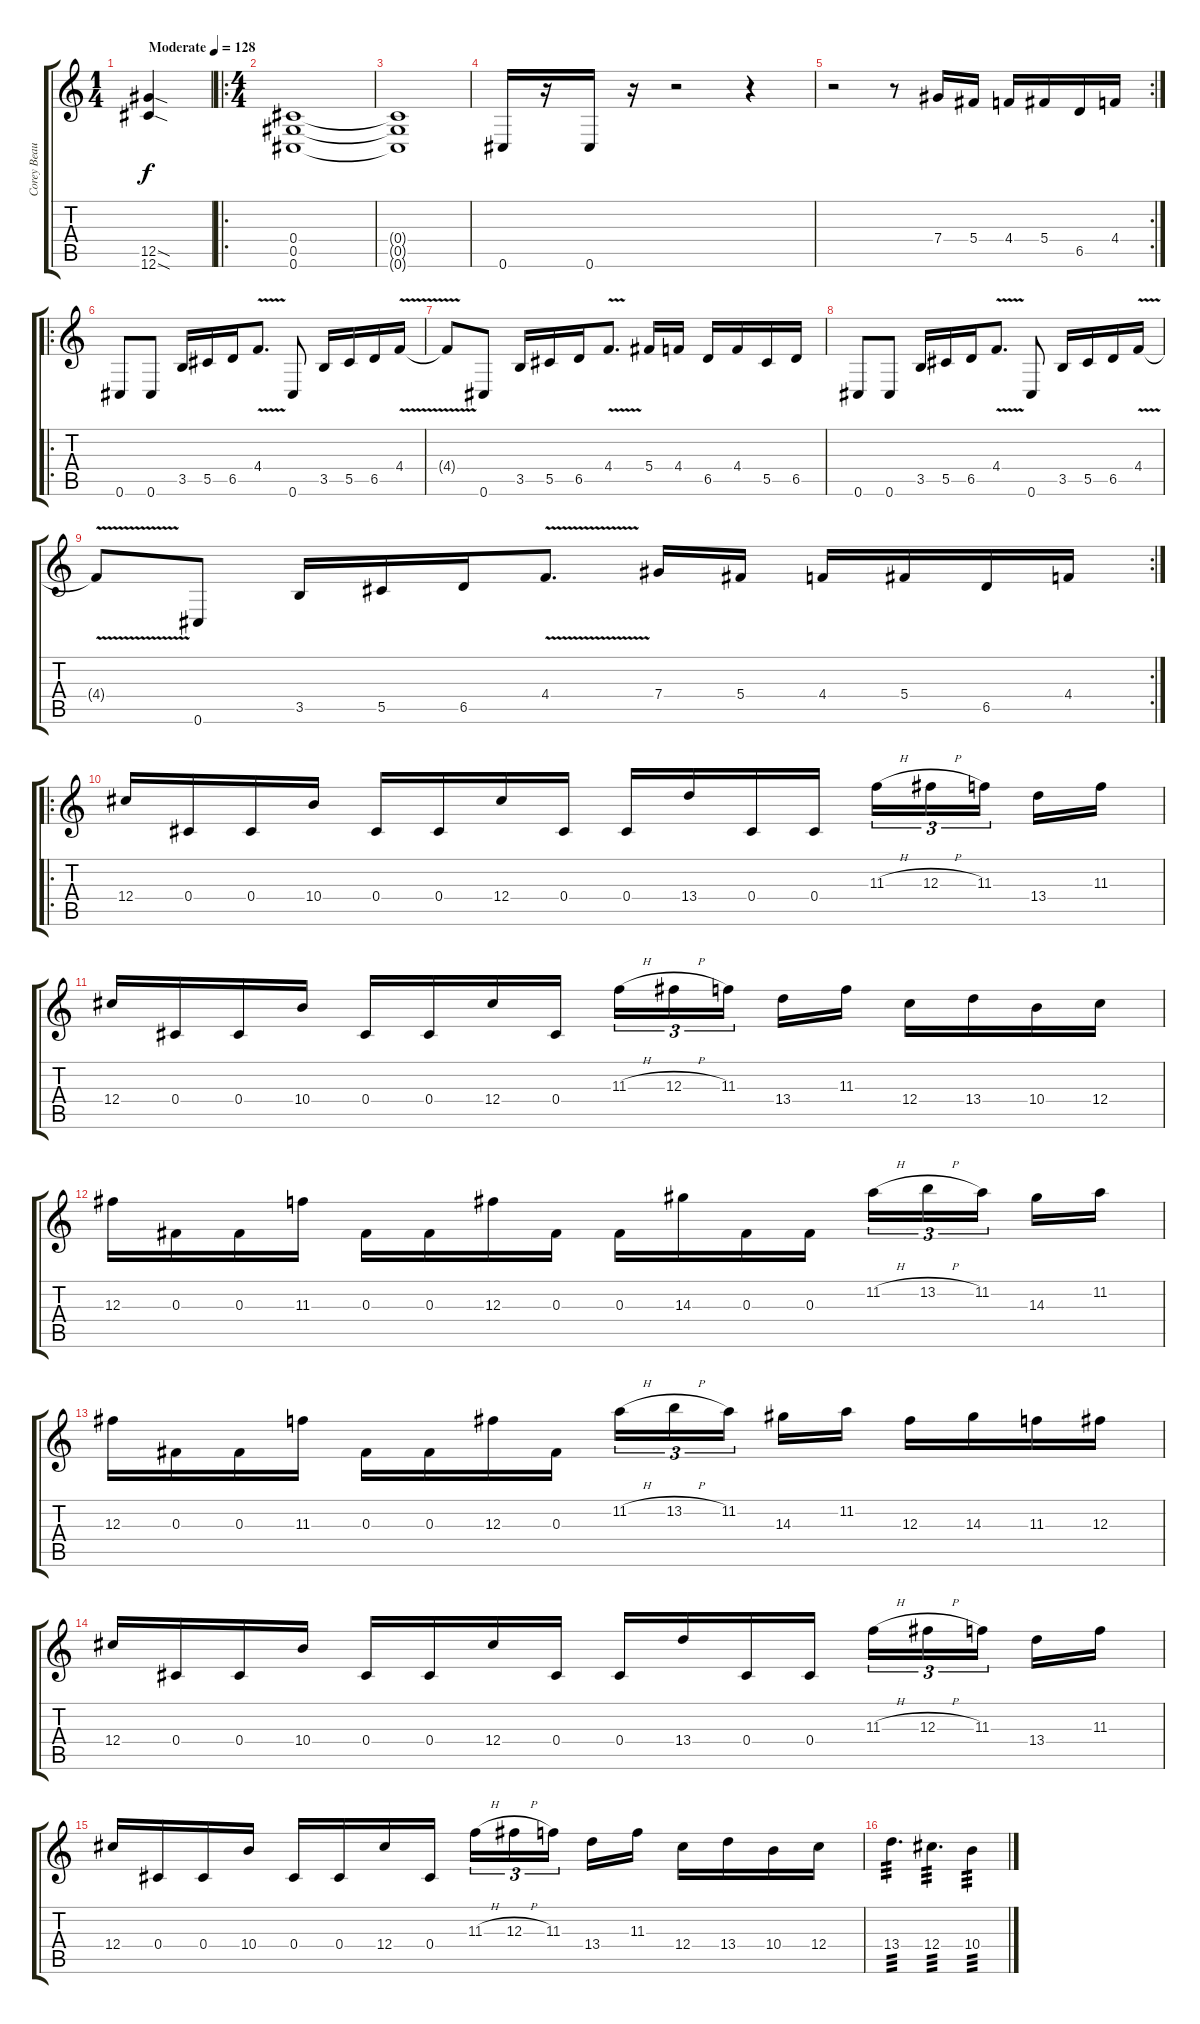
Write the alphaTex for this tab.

\track ("Corey Beaulieu" "Corey Beau") {instrument overdrivenguitar}
\staff {score tabs}
\tuning (Eb4 Bb3 Gb3 Db3 Ab2 Db2) {hide}
\ts (1 4)
\tempo (128 "Moderate")
\clef g2
\ks c
(12.5{sod} 12.6{sod}).4{dy f instrument overdrivenguitar} |
\ro
\ts (4 4)
(0.4 0.5 0.6).1 |
(0.4{t} 0.5{t} 0.6{t}).1 |
0.6.16 r.16 0.6.16 r.16 r.2 r.4 |
\rc 2
r.2 r.8 7.4.16 5.4.16 4.4.16 5.4.16 6.5.16 4.4.16 |
\ro
0.6.8 0.6.8 3.5.16 5.5.16 6.5.16 4.4{v}.8{d} 0.6.8 3.5.16 5.5.16 6.5.16 4.4{v}.16 |
4.4{t}.8 0.6.8 3.5.16 5.5.16 6.5.16 4.4{v}.8{d} 5.4.16 4.4.16 6.5.16 4.4.16 5.5.16 6.5.16 |
0.6.8 0.6.8 3.5.16 5.5.16 6.5.16 4.4{v}.8{d} 0.6.8 3.5.16 5.5.16 6.5.16 4.4{v}.16 |
\rc 2
4.4{t}.8 0.6.8 3.5.16 5.5.16 6.5.16 4.4{v}.8{d} 7.4.16 5.4.16 4.4.16 5.4.16 6.5.16 4.4.16 |
\ro
12.4.16 0.4.16 0.4.16 10.4.16 0.4.16 0.4.16 12.4.16 0.4.16 0.4.16 13.4.16 0.4.16 0.4.16 11.3{h}.16{tu (3 2)} 12.3{h}.16{tu (3 2)} 11.3.16{tu (3 2) beam splitsecondary} 13.4.16 11.3.16 |
12.4.16 0.4.16 0.4.16 10.4.16 0.4.16 0.4.16 12.4.16 0.4.16 11.3{h}.16{tu (3 2)} 12.3{h}.16{tu (3 2)} 11.3.16{tu (3 2) beam splitsecondary} 13.4.16 11.3.16 12.4.16 13.4.16 10.4.16 12.4.16 |
12.3.16 0.3.16 0.3.16 11.3.16 0.3.16 0.3.16 12.3.16 0.3.16 0.3.16 14.3.16 0.3.16 0.3.16 11.2{h}.16{tu (3 2)} 13.2{h}.16{tu (3 2)} 11.2.16{tu (3 2) beam splitsecondary} 14.3.16 11.2.16 |
12.3.16 0.3.16 0.3.16 11.3.16 0.3.16 0.3.16 12.3.16 0.3.16 11.2{h}.16{tu (3 2)} 13.2{h}.16{tu (3 2)} 11.2.16{tu (3 2) beam splitsecondary} 14.3.16 11.2.16 12.3.16 14.3.16 11.3.16 12.3.16 |
12.4.16 0.4.16 0.4.16 10.4.16 0.4.16 0.4.16 12.4.16 0.4.16 0.4.16 13.4.16 0.4.16 0.4.16 11.3{h}.16{tu (3 2)} 12.3{h}.16{tu (3 2)} 11.3.16{tu (3 2) beam splitsecondary} 13.4.16 11.3.16 |
12.4.16 0.4.16 0.4.16 10.4.16 0.4.16 0.4.16 12.4.16 0.4.16 11.3{h}.16{tu (3 2)} 12.3{h}.16{tu (3 2)} 11.3.16{tu (3 2) beam splitsecondary} 13.4.16 11.3.16 12.4.16 13.4.16 10.4.16 12.4.16 |
13.4.4{d tp 3} 12.4.4{d tp 3} 10.4.4{tp 3}
